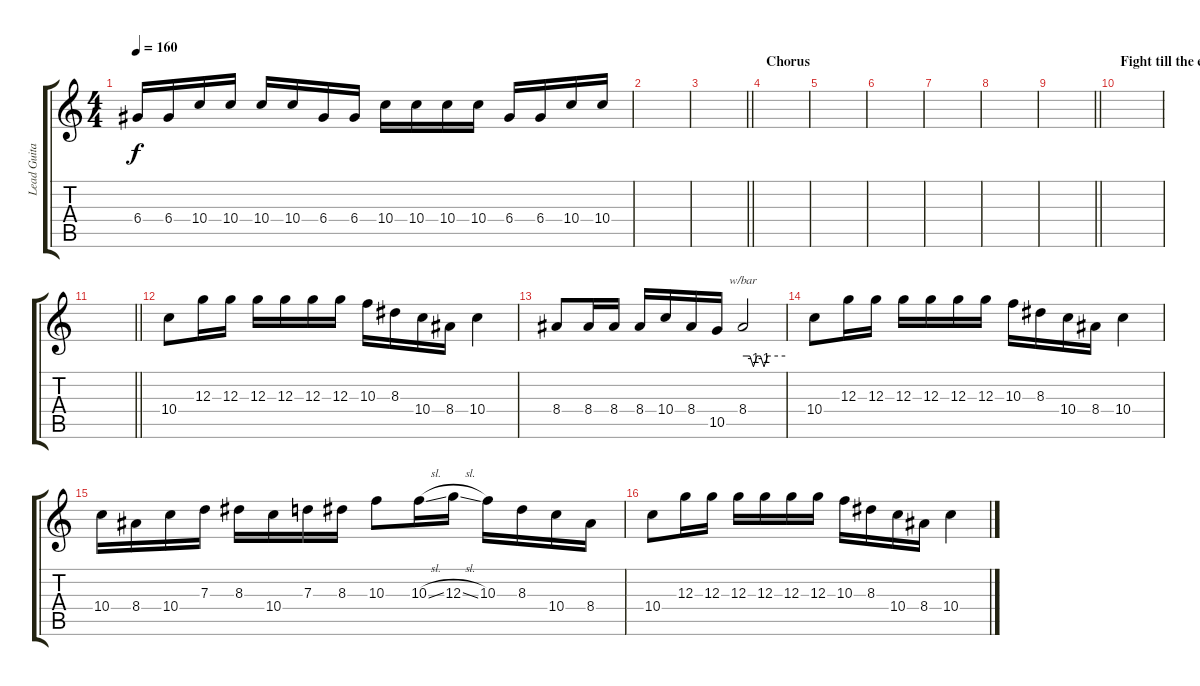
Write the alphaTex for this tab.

\track ("Lead Guitar - Sam Totman" "Lead Guita") {instrument distortionguitar}
\staff {score tabs}
\tuning (E4 B3 G3 D3 A2 E2) {hide}
\ts (4 4)
\tempo 160
\clef g2
\ks c
6.4.16{dy f} 6.4.16 10.4.16 10.4.16 10.4.16 10.4.16 6.4.16 6.4.16 10.4.16 10.4.16 10.4.16 10.4.16 6.4.16 6.4.16 10.4.16 10.4.16 |
|
\barLineRight lightlight
|
\section ("" "Chorus")
|
|
|
|
|
\barLineRight lightlight
|
\section ("" "Fight till the end we will Die By The Sword !!!")
|
\barLineRight lightlight
|
10.4.8 12.3.16 12.3.16 12.3.16 12.3.16 12.3.16 12.3.16 10.3.16 8.3.16 10.4.16 8.4.16 10.4.4 |
8.4.8 8.4.16 8.4.16 8.4.16 10.4.16 8.4.16 10.5.16 8.4.2{tbe (custom default 0 0 10 0 15 -4 20 0 25 0 30 -4 35 0 60 0)} |
10.4.8 12.3.16 12.3.16 12.3.16 12.3.16 12.3.16 12.3.16 10.3.16 8.3.16 10.4.16 8.4.16 10.4.4 |
10.4.16 8.4.16 10.4.16 7.3.16 8.3.16 10.4.16 7.3.16 8.3.16 10.3.8 10.3{sl}.16 12.3{sl}.16 10.3.16 8.3.16 10.4.16 8.4.16 |
10.4.8 12.3.16 12.3.16 12.3.16 12.3.16 12.3.16 12.3.16 10.3.16 8.3.16 10.4.16 8.4.16 10.4.4
